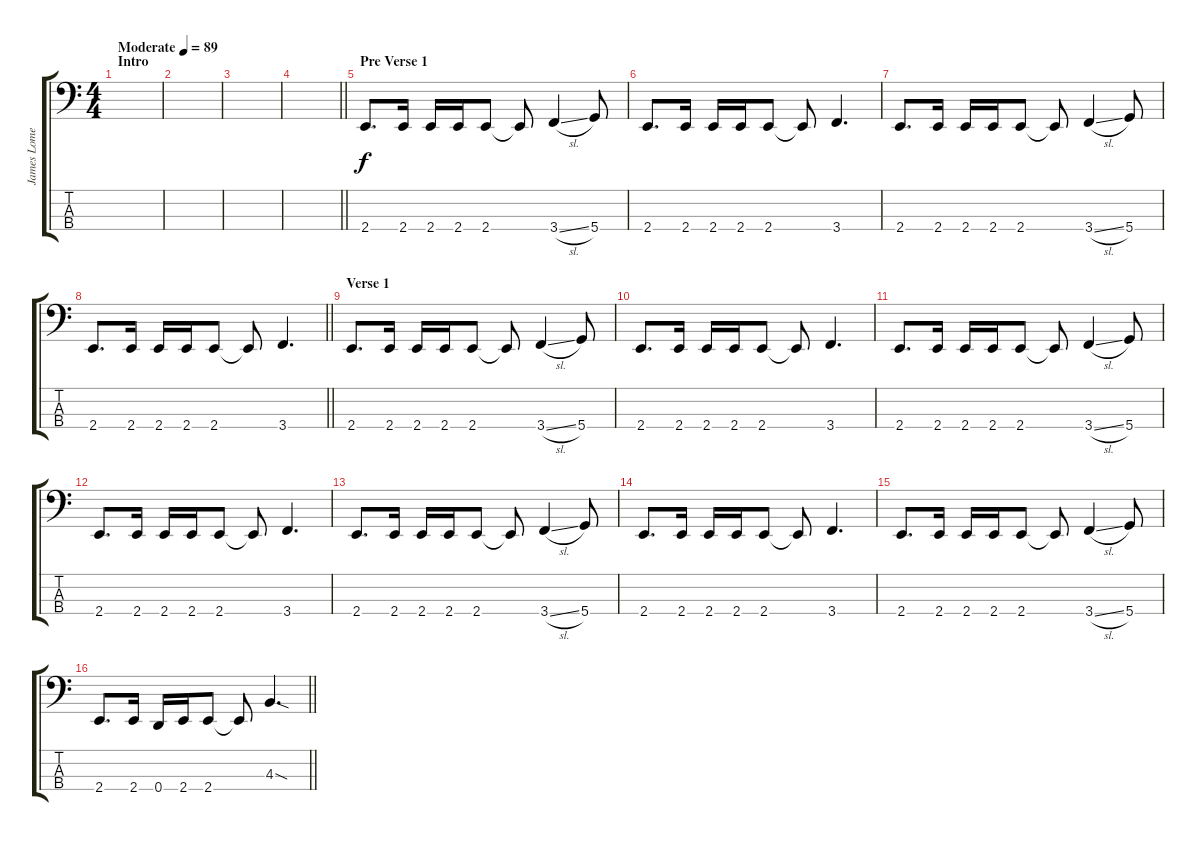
\track ("James Lomenzo" "James Lome") {instrument electricbassfinger}
\staff {score tabs}
\tuning (F2 C2 G1 D1) {hide}
\ts (4 4)
\section ("" "Intro")
\tempo (89 "Moderate")
\clef f4
\ks c
|
|
|
\barLineRight lightlight
|
\section ("" "Pre Verse 1")
2.4.8{d} 2.4.16 2.4.16 2.4.16 2.4.8 2.4{t}.8 3.4{sl}.4 5.4.8 |
2.4.8{d} 2.4.16 2.4.16 2.4.16 2.4.8 2.4{t}.8 3.4.4{d} |
2.4.8{d} 2.4.16 2.4.16 2.4.16 2.4.8 2.4{t}.8 3.4{sl}.4 5.4.8 |
\barLineRight lightlight
2.4.8{d} 2.4.16 2.4.16 2.4.16 2.4.8 2.4{t}.8 3.4.4{d} |
\section ("" "Verse 1")
2.4.8{d} 2.4.16 2.4.16 2.4.16 2.4.8 2.4{t}.8 3.4{sl}.4 5.4.8 |
2.4.8{d} 2.4.16 2.4.16 2.4.16 2.4.8 2.4{t}.8 3.4.4{d} |
2.4.8{d} 2.4.16 2.4.16 2.4.16 2.4.8 2.4{t}.8 3.4{sl}.4 5.4.8 |
2.4.8{d} 2.4.16 2.4.16 2.4.16 2.4.8 2.4{t}.8 3.4.4{d} |
2.4.8{d} 2.4.16 2.4.16 2.4.16 2.4.8 2.4{t}.8 3.4{sl}.4 5.4.8 |
2.4.8{d} 2.4.16 2.4.16 2.4.16 2.4.8 2.4{t}.8 3.4.4{d} |
2.4.8{d} 2.4.16 2.4.16 2.4.16 2.4.8 2.4{t}.8 3.4{sl}.4 5.4.8 |
\barLineRight lightlight
2.4.8{d} 2.4.16 0.4.16 2.4.16 2.4.8 2.4{t}.8 4.3{sod}.4{d}
